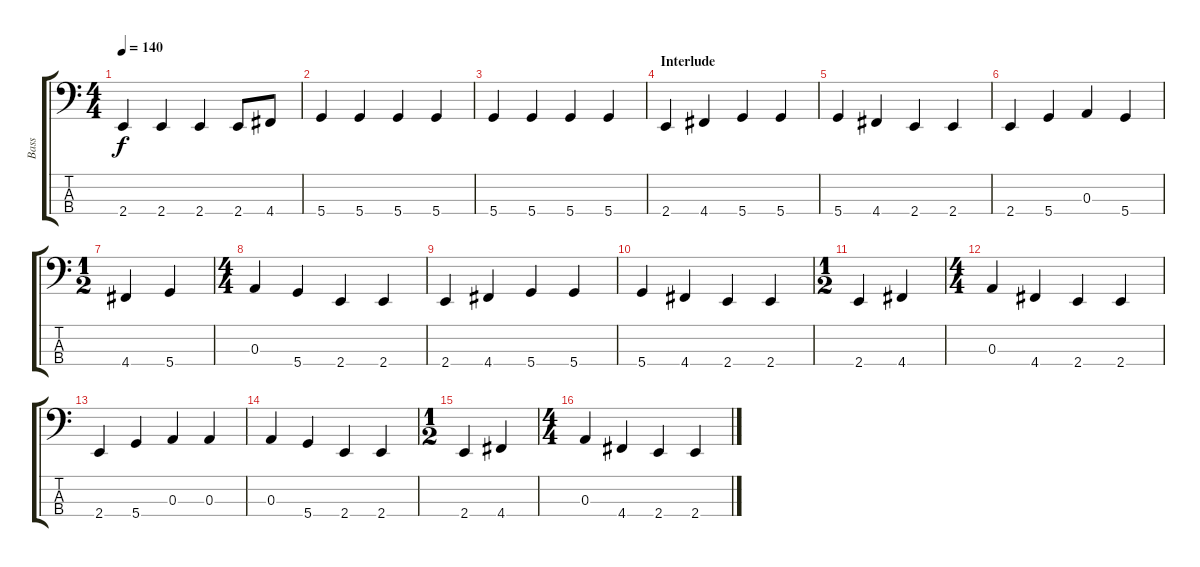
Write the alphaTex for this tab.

\track ("Bass" "Bass") {instrument electricbassfinger}
\staff {score tabs}
\tuning (G2 D2 A1 D1) {hide}
\ts (4 4)
\tempo 140
\clef f4
\ks c
2.4.4{dy f} 2.4.4 2.4.4 2.4.8 4.4.8 |
5.4.4 5.4.4 5.4.4 5.4.4 |
5.4.4 5.4.4 5.4.4 5.4.4 |
\section ("" "Interlude")
2.4.4 4.4.4 5.4.4 5.4.4 |
5.4.4 4.4.4 2.4.4 2.4.4 |
2.4.4 5.4.4 0.3.4 5.4.4 |
\ts (1 2)
4.4.4 5.4.4 |
\ts (4 4)
0.3.4 5.4.4 2.4.4 2.4.4 |
2.4.4 4.4.4 5.4.4 5.4.4 |
5.4.4 4.4.4 2.4.4 2.4.4 |
\ts (1 2)
2.4.4 4.4.4 |
\ts (4 4)
0.3.4 4.4.4 2.4.4 2.4.4 |
2.4.4 5.4.4 0.3.4 0.3.4 |
0.3.4 5.4.4 2.4.4 2.4.4 |
\ts (1 2)
2.4.4 4.4.4 |
\ts (4 4)
0.3.4 4.4.4 2.4.4 2.4.4
